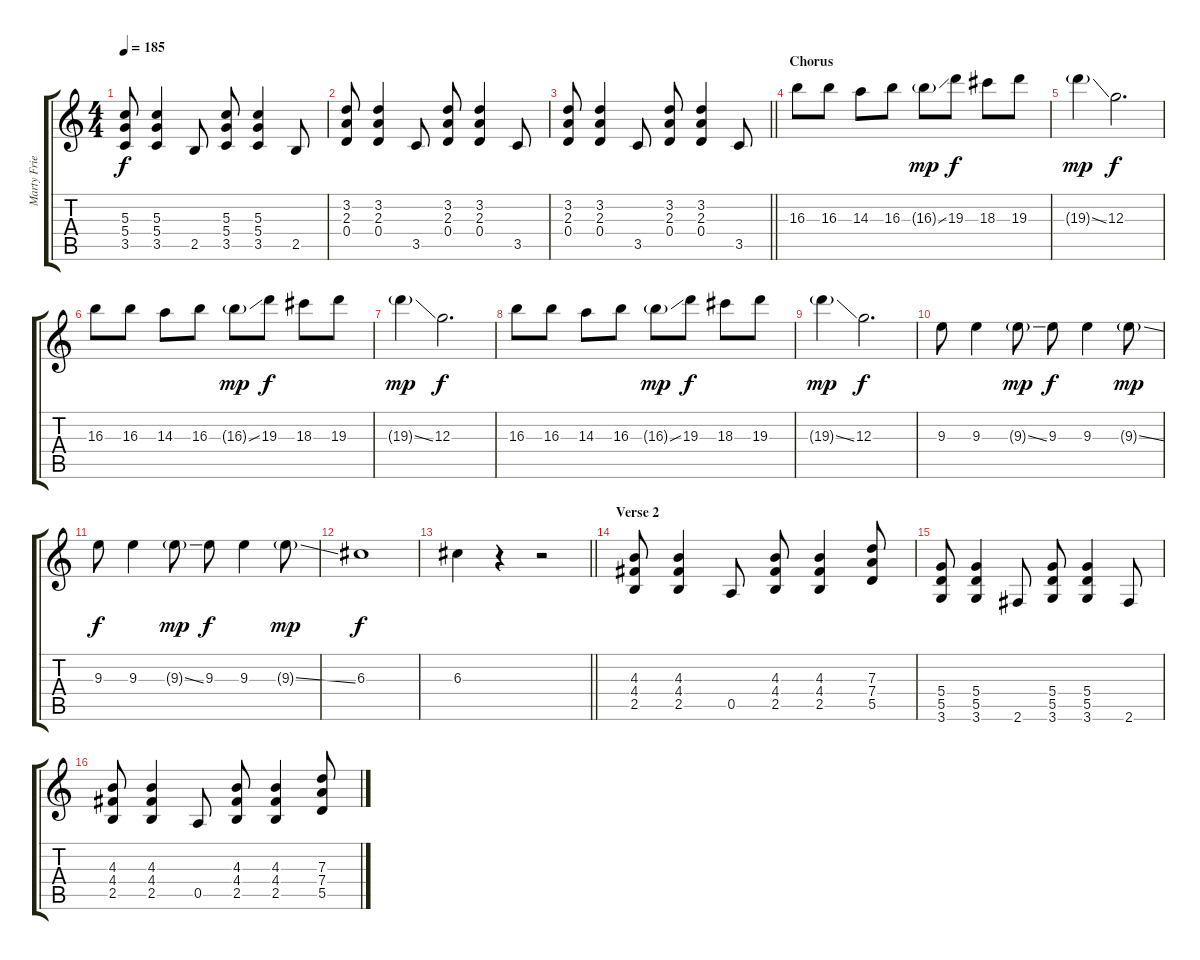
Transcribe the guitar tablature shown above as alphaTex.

\track ("Marty Friedman" "Marty Frie") {instrument overdrivenguitar}
\staff {score tabs}
\tuning (E4 B3 G3 D3 A2 E2) {hide}
\ts (4 4)
\tempo 185
\clef g2
\ks c
(5.3 5.4 3.5).8{dy f} (5.3 5.4 3.5).4 2.5.8 (5.3 5.4 3.5).8 (5.3 5.4 3.5).4 2.5.8 |
(3.2 2.3 0.4).8 (3.2 2.3 0.4).4 3.5.8 (3.2 2.3 0.4).8 (3.2 2.3 0.4).4 3.5.8 |
\barLineRight lightlight
(3.2 2.3 0.4).8 (3.2 2.3 0.4).4 3.5.8 (3.2 2.3 0.4).8 (3.2 2.3 0.4).4 3.5.8 |
\section ("" "Chorus")
16.3.8 16.3.8 14.3.8 16.3.8 16.3{ss g}.8{dy mp} 19.3.8{dy f} 18.3.8 19.3.8 |
19.3{ss g}.4{dy mp} 12.3.2{d dy f} |
16.3.8 16.3.8 14.3.8 16.3.8 16.3{ss g}.8{dy mp} 19.3.8{dy f} 18.3.8 19.3.8 |
19.3{ss g}.4{dy mp} 12.3.2{d dy f} |
16.3.8 16.3.8 14.3.8 16.3.8 16.3{ss g}.8{dy mp} 19.3.8{dy f} 18.3.8 19.3.8 |
19.3{ss g}.4{dy mp} 12.3.2{d dy f} |
9.3.8 9.3.4 9.3{ss g}.8{dy mp} 9.3.8{dy f} 9.3.4 9.3{ss g}.8{dy mp} |
9.3.8{dy f} 9.3.4 9.3{ss g}.8{dy mp} 9.3.8{dy f} 9.3.4 9.3{ss g}.8{dy mp} |
6.3.1{dy f} |
\barLineRight lightlight
6.3.4 r.4 r.2 |
\section ("" "Verse 2")
(4.3 4.4 2.5).8 (4.3 4.4 2.5).4 0.5.8 (4.3 4.4 2.5).8 (4.3 4.4 2.5).4 (7.3 7.4 5.5).8 |
(5.4 5.5 3.6).8 (5.4 5.5 3.6).4 2.6.8 (5.4 5.5 3.6).8 (5.4 5.5 3.6).4 2.6.8 |
(4.3 4.4 2.5).8 (4.3 4.4 2.5).4 0.5.8 (4.3 4.4 2.5).8 (4.3 4.4 2.5).4 (7.3 7.4 5.5).8
